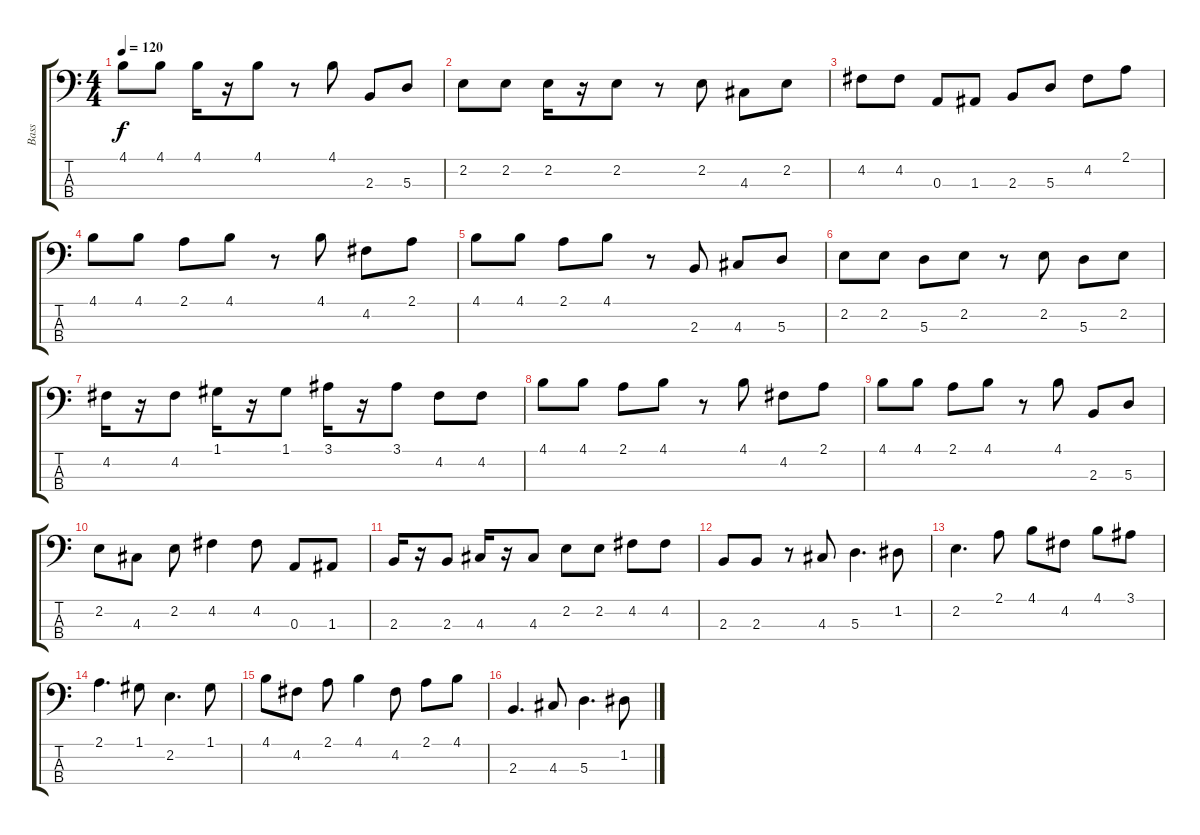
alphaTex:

\track ("Bass" "Bass") {instrument electricbasspick}
\staff {score tabs}
\tuning (G2 D2 A1 E1) {hide}
\ts (4 4)
\tempo 120
\clef f4
\ks c
4.1.8{dy f} 4.1.8 4.1.16 r.16 4.1.8 r.8 4.1.8 2.3.8 5.3.8 |
2.2.8 2.2.8 2.2.16 r.16 2.2.8 r.8 2.2.8 4.3.8 2.2.8 |
4.2.8 4.2.8 0.3.8 1.3.8 2.3.8 5.3.8 4.2.8 2.1.8 |
4.1.8 4.1.8 2.1.8 4.1.8 r.8 4.1.8 4.2.8 2.1.8 |
4.1.8 4.1.8 2.1.8 4.1.8 r.8 2.3.8 4.3.8 5.3.8 |
2.2.8 2.2.8 5.3.8 2.2.8 r.8 2.2.8 5.3.8 2.2.8 |
4.2.16 r.16 4.2.8 1.1.16 r.16 1.1.8 3.1.16 r.16 3.1.8 4.2.8 4.2.8 |
4.1.8 4.1.8 2.1.8 4.1.8 r.8 4.1.8 4.2.8 2.1.8 |
4.1.8 4.1.8 2.1.8 4.1.8 r.8 4.1.8 2.3.8 5.3.8 |
2.2.8 4.3.8 2.2.8 4.2.4 4.2.8 0.3.8 1.3.8 |
2.3.16 r.16 2.3.8 4.3.16 r.16 4.3.8 2.2.8 2.2.8 4.2.8 4.2.8 |
2.3.8 2.3.8 r.8 4.3.8 5.3.4{d} 1.2.8 |
2.2.4{d} 2.1.8 4.1.8 4.2.8 4.1.8 3.1.8 |
2.1.4{d} 1.1.8 2.2.4{d} 1.1.8 |
4.1.8 4.2.8 2.1.8 4.1.4 4.2.8 2.1.8 4.1.8 |
2.3.4{d} 4.3.8 5.3.4{d} 1.2.8
